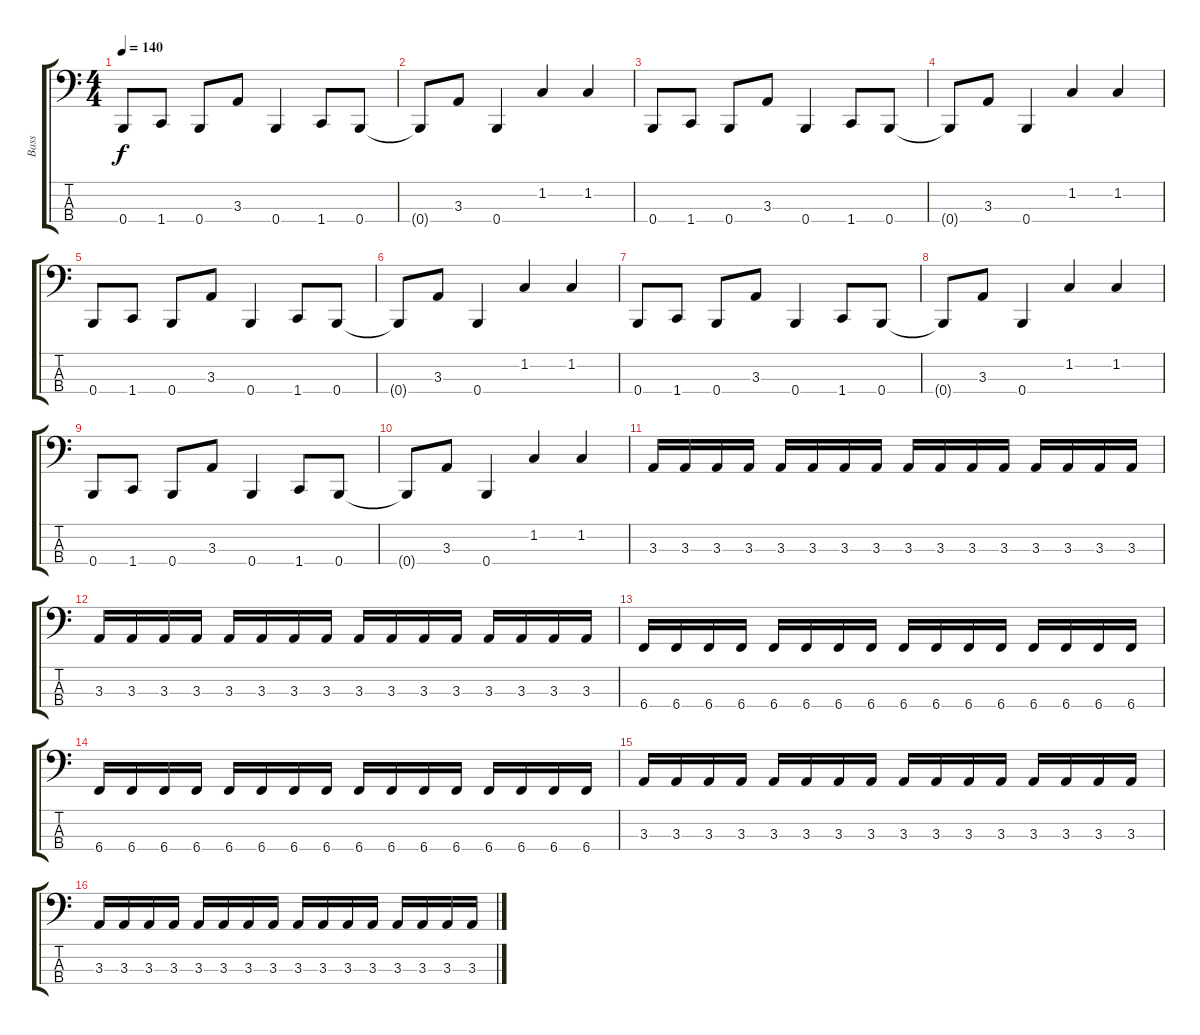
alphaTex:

\track ("Bass" "Bass") {instrument electricbasspick}
\staff {score tabs}
\tuning (E2 B1 Gb1 B0) {hide}
\ts (4 4)
\tempo 140
\clef f4
\ks c
0.4.8{dy f} 1.4.8 0.4.8 3.3.8 0.4.4 1.4.8 0.4.8 |
0.4{t}.8 3.3.8 0.4.4 1.2.4 1.2.4 |
0.4.8 1.4.8 0.4.8 3.3.8 0.4.4 1.4.8 0.4.8 |
0.4{t}.8 3.3.8 0.4.4 1.2.4 1.2.4 |
0.4.8 1.4.8 0.4.8 3.3.8 0.4.4 1.4.8 0.4.8 |
0.4{t}.8 3.3.8 0.4.4 1.2.4 1.2.4 |
0.4.8 1.4.8 0.4.8 3.3.8 0.4.4 1.4.8 0.4.8 |
0.4{t}.8 3.3.8 0.4.4 1.2.4 1.2.4 |
0.4.8 1.4.8 0.4.8 3.3.8 0.4.4 1.4.8 0.4.8 |
0.4{t}.8 3.3.8 0.4.4 1.2.4 1.2.4 |
3.3.16 3.3.16 3.3.16 3.3.16 3.3.16 3.3.16 3.3.16 3.3.16 3.3.16 3.3.16 3.3.16 3.3.16 3.3.16 3.3.16 3.3.16 3.3.16 |
3.3.16 3.3.16 3.3.16 3.3.16 3.3.16 3.3.16 3.3.16 3.3.16 3.3.16 3.3.16 3.3.16 3.3.16 3.3.16 3.3.16 3.3.16 3.3.16 |
6.4.16 6.4.16 6.4.16 6.4.16 6.4.16 6.4.16 6.4.16 6.4.16 6.4.16 6.4.16 6.4.16 6.4.16 6.4.16 6.4.16 6.4.16 6.4.16 |
6.4.16 6.4.16 6.4.16 6.4.16 6.4.16 6.4.16 6.4.16 6.4.16 6.4.16 6.4.16 6.4.16 6.4.16 6.4.16 6.4.16 6.4.16 6.4.16 |
3.3.16 3.3.16 3.3.16 3.3.16 3.3.16 3.3.16 3.3.16 3.3.16 3.3.16 3.3.16 3.3.16 3.3.16 3.3.16 3.3.16 3.3.16 3.3.16 |
3.3.16 3.3.16 3.3.16 3.3.16 3.3.16 3.3.16 3.3.16 3.3.16 3.3.16 3.3.16 3.3.16 3.3.16 3.3.16 3.3.16 3.3.16 3.3.16
